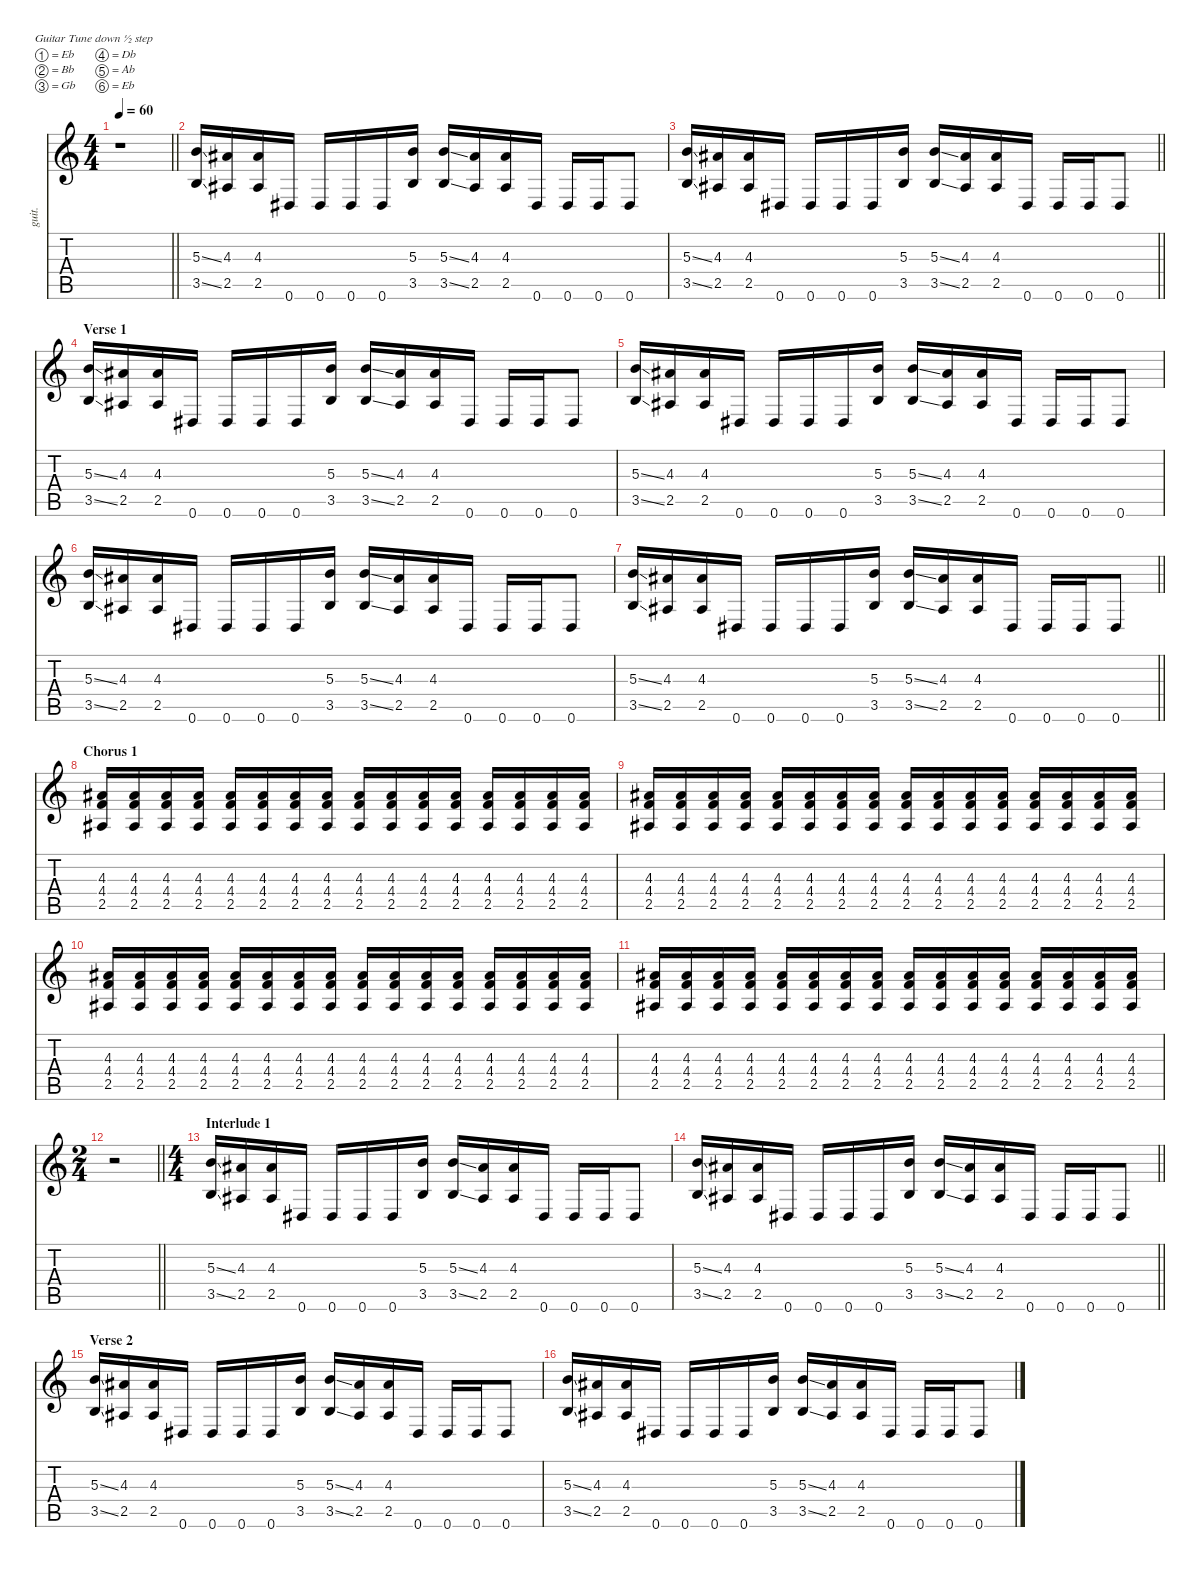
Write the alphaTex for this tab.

\defaultSystemsLayout 4
\hideDynamics
\bracketExtendMode nobrackets
\otherSystemsTrackNameOrientation horizontal
\track ("Guitar 2" "guit.") {defaultSystemsLayout 4 instrument distortionguitar}
\staff {score tabs}
\tuning (Eb4 Bb3 Gb3 Db3 Ab2 Eb2)
\ts (4 4)
\tempo 60
\clef g2
\barLineRight lightlight
\ks c
r.1{dy f instrument distortionguitar beam Down} |
(5.3{ss} 3.5{ss}).16{beam Up} (4.3{acc #} 2.5{acc #}).16{beam Up} (4.3{acc #} 2.5{acc #}).16{beam Up} 0.6{acc #}.16{beam Up} 0.6{acc #}.16{beam Up} 0.6{acc #}.16{beam Up} 0.6{acc #}.16{beam Up} (5.3 3.5).16{beam Up} (5.3{ss} 3.5{ss}).16{beam Up} (4.3{acc #} 2.5{acc #}).16{beam Up} (4.3{acc #} 2.5{acc #}).16{beam Up} 0.6{acc #}.16{beam Up} 0.6{acc #}.16{beam Up} 0.6{acc #}.16{beam Up} 0.6{acc #}.8{beam Up} |
\barLineRight lightlight
(5.3{ss} 3.5{ss}).16{beam Up} (4.3{acc #} 2.5{acc #}).16{beam Up} (4.3{acc #} 2.5{acc #}).16{beam Up} 0.6{acc #}.16{beam Up} 0.6{acc #}.16{beam Up} 0.6{acc #}.16{beam Up} 0.6{acc #}.16{beam Up} (5.3 3.5).16{beam Up} (5.3{ss} 3.5{ss}).16{beam Up} (4.3{acc #} 2.5{acc #}).16{beam Up} (4.3{acc #} 2.5{acc #}).16{beam Up} 0.6{acc #}.16{beam Up} 0.6{acc #}.16{beam Up} 0.6{acc #}.16{beam Up} 0.6{acc #}.8{beam Up} |
\section ("" "Verse 1")
(5.3{ss} 3.5{ss}).16{beam Up} (4.3{acc #} 2.5{acc #}).16{beam Up} (4.3{acc #} 2.5{acc #}).16{beam Up} 0.6{acc #}.16{beam Up} 0.6{acc #}.16{beam Up} 0.6{acc #}.16{beam Up} 0.6{acc #}.16{beam Up} (5.3 3.5).16{beam Up} (5.3{ss} 3.5{ss}).16{beam Up} (4.3{acc #} 2.5{acc #}).16{beam Up} (4.3{acc #} 2.5{acc #}).16{beam Up} 0.6{acc #}.16{beam Up} 0.6{acc #}.16{beam Up} 0.6{acc #}.16{beam Up} 0.6{acc #}.8{beam Up} |
(5.3{ss} 3.5{ss}).16{beam Up} (4.3{acc #} 2.5{acc #}).16{beam Up} (4.3{acc #} 2.5{acc #}).16{beam Up} 0.6{acc #}.16{beam Up} 0.6{acc #}.16{beam Up} 0.6{acc #}.16{beam Up} 0.6{acc #}.16{beam Up} (5.3 3.5).16{beam Up} (5.3{ss} 3.5{ss}).16{beam Up} (4.3{acc #} 2.5{acc #}).16{beam Up} (4.3{acc #} 2.5{acc #}).16{beam Up} 0.6{acc #}.16{beam Up} 0.6{acc #}.16{beam Up} 0.6{acc #}.16{beam Up} 0.6{acc #}.8{beam Up} |
(5.3{ss} 3.5{ss}).16{beam Up} (4.3{acc #} 2.5{acc #}).16{beam Up} (4.3{acc #} 2.5{acc #}).16{beam Up} 0.6{acc #}.16{beam Up} 0.6{acc #}.16{beam Up} 0.6{acc #}.16{beam Up} 0.6{acc #}.16{beam Up} (5.3 3.5).16{beam Up} (5.3{ss} 3.5{ss}).16{beam Up} (4.3{acc #} 2.5{acc #}).16{beam Up} (4.3{acc #} 2.5{acc #}).16{beam Up} 0.6{acc #}.16{beam Up} 0.6{acc #}.16{beam Up} 0.6{acc #}.16{beam Up} 0.6{acc #}.8{beam Up} |
\barLineRight lightlight
(5.3{ss} 3.5{ss}).16{beam Up} (4.3{acc #} 2.5{acc #}).16{beam Up} (4.3{acc #} 2.5{acc #}).16{beam Up} 0.6{acc #}.16{beam Up} 0.6{acc #}.16{beam Up} 0.6{acc #}.16{beam Up} 0.6{acc #}.16{beam Up} (5.3 3.5).16{beam Up} (5.3{ss} 3.5{ss}).16{beam Up} (4.3{acc #} 2.5{acc #}).16{beam Up} (4.3{acc #} 2.5{acc #}).16{beam Up} 0.6{acc #}.16{beam Up} 0.6{acc #}.16{beam Up} 0.6{acc #}.16{beam Up} 0.6{acc #}.8{beam Up} |
\section ("" "Chorus 1")
(4.3{acc #} 4.4 2.5{acc #}).16{beam Up} (4.3{acc #} 4.4 2.5{acc #}).16{beam Up} (4.3{acc #} 4.4 2.5{acc #}).16{beam Up} (4.3{acc #} 4.4 2.5{acc #}).16{beam Up} (4.3{acc #} 4.4 2.5{acc #}).16{beam Up} (4.3{acc #} 4.4 2.5{acc #}).16{beam Up} (4.3{acc #} 4.4 2.5{acc #}).16{beam Up} (4.3{acc #} 4.4 2.5{acc #}).16{beam Up} (4.3{acc #} 4.4 2.5{acc #}).16{beam Up} (4.3{acc #} 4.4 2.5{acc #}).16{beam Up} (4.3{acc #} 4.4 2.5{acc #}).16{beam Up} (4.3{acc #} 4.4 2.5{acc #}).16{beam Up} (4.3{acc #} 4.4 2.5{acc #}).16{beam Up} (4.3{acc #} 4.4 2.5{acc #}).16{beam Up} (4.3{acc #} 4.4 2.5{acc #}).16{beam Up} (4.3{acc #} 4.4 2.5{acc #}).16{beam Up} |
(4.3{acc #} 4.4 2.5{acc #}).16{beam Up} (4.3{acc #} 4.4 2.5{acc #}).16{beam Up} (4.3{acc #} 4.4 2.5{acc #}).16{beam Up} (4.3{acc #} 4.4 2.5{acc #}).16{beam Up} (4.3{acc #} 4.4 2.5{acc #}).16{beam Up} (4.3{acc #} 4.4 2.5{acc #}).16{beam Up} (4.3{acc #} 4.4 2.5{acc #}).16{beam Up} (4.3{acc #} 4.4 2.5{acc #}).16{beam Up} (4.3{acc #} 4.4 2.5{acc #}).16{beam Up} (4.3{acc #} 4.4 2.5{acc #}).16{beam Up} (4.3{acc #} 4.4 2.5{acc #}).16{beam Up} (4.3{acc #} 4.4 2.5{acc #}).16{beam Up} (4.3{acc #} 4.4 2.5{acc #}).16{beam Up} (4.3{acc #} 4.4 2.5{acc #}).16{beam Up} (4.3{acc #} 4.4 2.5{acc #}).16{beam Up} (4.3{acc #} 4.4 2.5{acc #}).16{beam Up} |
(4.3{acc #} 4.4 2.5{acc #}).16{beam Up} (4.3{acc #} 4.4 2.5{acc #}).16{beam Up} (4.3{acc #} 4.4 2.5{acc #}).16{beam Up} (4.3{acc #} 4.4 2.5{acc #}).16{beam Up} (4.3{acc #} 4.4 2.5{acc #}).16{beam Up} (4.3{acc #} 4.4 2.5{acc #}).16{beam Up} (4.3{acc #} 4.4 2.5{acc #}).16{beam Up} (4.3{acc #} 4.4 2.5{acc #}).16{beam Up} (4.3{acc #} 4.4 2.5{acc #}).16{beam Up} (4.3{acc #} 4.4 2.5{acc #}).16{beam Up} (4.3{acc #} 4.4 2.5{acc #}).16{beam Up} (4.3{acc #} 4.4 2.5{acc #}).16{beam Up} (4.3{acc #} 4.4 2.5{acc #}).16{beam Up} (4.3{acc #} 4.4 2.5{acc #}).16{beam Up} (4.3{acc #} 4.4 2.5{acc #}).16{beam Up} (4.3{acc #} 4.4 2.5{acc #}).16{beam Up} |
(4.3{acc #} 4.4 2.5{acc #}).16{beam Up} (4.3{acc #} 4.4 2.5{acc #}).16{beam Up} (4.3{acc #} 4.4 2.5{acc #}).16{beam Up} (4.3{acc #} 4.4 2.5{acc #}).16{beam Up} (4.3{acc #} 4.4 2.5{acc #}).16{beam Up} (4.3{acc #} 4.4 2.5{acc #}).16{beam Up} (4.3{acc #} 4.4 2.5{acc #}).16{beam Up} (4.3{acc #} 4.4 2.5{acc #}).16{beam Up} (4.3{acc #} 4.4 2.5{acc #}).16{beam Up} (4.3{acc #} 4.4 2.5{acc #}).16{beam Up} (4.3{acc #} 4.4 2.5{acc #}).16{beam Up} (4.3{acc #} 4.4 2.5{acc #}).16{beam Up} (4.3{acc #} 4.4 2.5{acc #}).16{beam Up} (4.3{acc #} 4.4 2.5{acc #}).16{beam Up} (4.3{acc #} 4.4 2.5{acc #}).16{beam Up} (4.3{acc #} 4.4 2.5{acc #}).16{beam Up} |
\ts (2 4)
\barLineRight lightlight
r.2{beam Down} |
\ts (4 4)
\section ("" "Interlude 1")
(5.3{ss} 3.5{ss}).16{beam Up} (4.3{acc #} 2.5{acc #}).16{beam Up} (4.3{acc #} 2.5{acc #}).16{beam Up} 0.6{acc #}.16{beam Up} 0.6{acc #}.16{beam Up} 0.6{acc #}.16{beam Up} 0.6{acc #}.16{beam Up} (5.3 3.5).16{beam Up} (5.3{ss} 3.5{ss}).16{beam Up} (4.3{acc #} 2.5{acc #}).16{beam Up} (4.3{acc #} 2.5{acc #}).16{beam Up} 0.6{acc #}.16{beam Up} 0.6{acc #}.16{beam Up} 0.6{acc #}.16{beam Up} 0.6{acc #}.8{beam Up} |
\barLineRight lightlight
(5.3{ss} 3.5{ss}).16{beam Up} (4.3{acc #} 2.5{acc #}).16{beam Up} (4.3{acc #} 2.5{acc #}).16{beam Up} 0.6{acc #}.16{beam Up} 0.6{acc #}.16{beam Up} 0.6{acc #}.16{beam Up} 0.6{acc #}.16{beam Up} (5.3 3.5).16{beam Up} (5.3{ss} 3.5{ss}).16{beam Up} (4.3{acc #} 2.5{acc #}).16{beam Up} (4.3{acc #} 2.5{acc #}).16{beam Up} 0.6{acc #}.16{beam Up} 0.6{acc #}.16{beam Up} 0.6{acc #}.16{beam Up} 0.6{acc #}.8{beam Up} |
\section ("" "Verse 2")
(5.3{ss} 3.5{ss}).16{beam Up} (4.3{acc #} 2.5{acc #}).16{beam Up} (4.3{acc #} 2.5{acc #}).16{beam Up} 0.6{acc #}.16{beam Up} 0.6{acc #}.16{beam Up} 0.6{acc #}.16{beam Up} 0.6{acc #}.16{beam Up} (5.3 3.5).16{beam Up} (5.3{ss} 3.5{ss}).16{beam Up} (4.3{acc #} 2.5{acc #}).16{beam Up} (4.3{acc #} 2.5{acc #}).16{beam Up} 0.6{acc #}.16{beam Up} 0.6{acc #}.16{beam Up} 0.6{acc #}.16{beam Up} 0.6{acc #}.8{beam Up} |
(5.3{ss} 3.5{ss}).16{beam Up} (4.3{acc #} 2.5{acc #}).16{beam Up} (4.3{acc #} 2.5{acc #}).16{beam Up} 0.6{acc #}.16{beam Up} 0.6{acc #}.16{beam Up} 0.6{acc #}.16{beam Up} 0.6{acc #}.16{beam Up} (5.3 3.5).16{beam Up} (5.3{ss} 3.5{ss}).16{beam Up} (4.3{acc #} 2.5{acc #}).16{beam Up} (4.3{acc #} 2.5{acc #}).16{beam Up} 0.6{acc #}.16{beam Up} 0.6{acc #}.16{beam Up} 0.6{acc #}.16{beam Up} 0.6{acc #}.8{beam Up}
